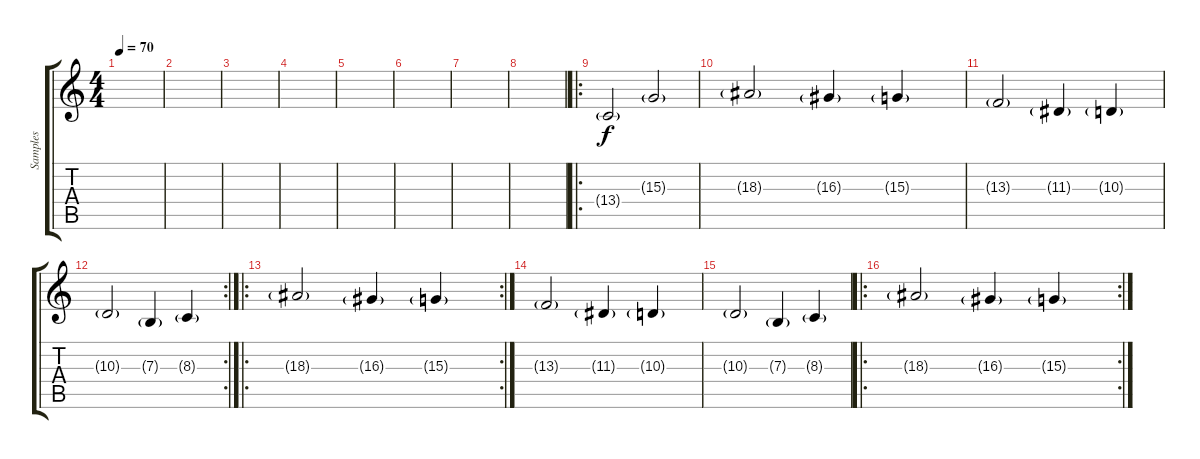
\track ("Samples" "Samples") {instrument fx5brightness}
\staff {score tabs}
\tuning (Db4 Ab3 E3 B2 Gb2 B1) {hide}
\ts (4 4)
\tempo 70
\clef g2
\ks c
|
|
|
|
|
|
|
|
\ro
13.4{g}.2 15.3{g}.2 |
18.3{g}.2 16.3{g}.4 15.3{g}.4 |
13.3{g}.2 11.3{g}.4 10.3{g}.4 |
\rc 2
10.3{g}.2 7.3{g}.4 8.3{g}.4 |
\ro
\rc 2
18.3{g}.2 16.3{g}.4 15.3{g}.4 |
13.3{g}.2 11.3{g}.4 10.3{g}.4 |
10.3{g}.2 7.3{g}.4 8.3{g}.4 |
\ro
\rc 2
18.3{g}.2 16.3{g}.4 15.3{g}.4
